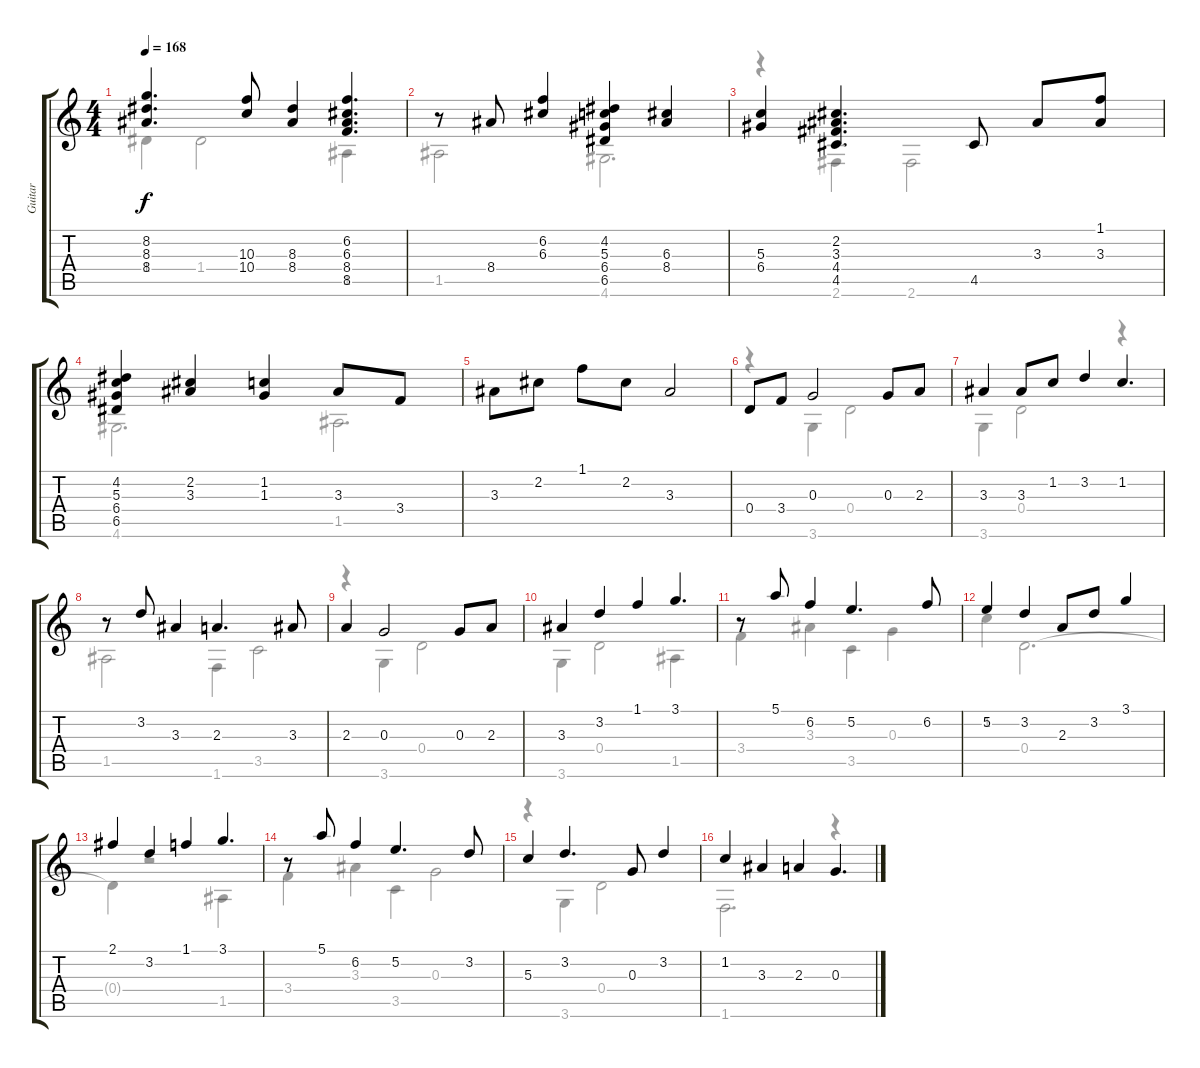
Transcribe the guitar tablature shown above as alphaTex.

\track ("Guitar" "Guitar") {instrument acousticguitarnylon}
\staff {score tabs}
\tuning (E4 B3 G3 D3 A2 E2) {hide}
\voice
\ts (4 4)
\tempo 168
\clef g2
\ks c
(8.2 8.3 8.4).4{d dy f} (10.3 10.4).8 (8.3 8.4).4 (6.2 6.3 8.4 8.5).4{d} |
r.8 8.4.8 (6.2 6.3).4 (4.2 5.3 6.4 6.5).4 (6.3 8.4).4 |
(5.3 6.4).4 (2.2 3.3 4.4 4.5).4{d} 4.5.8 3.3.8 (1.1 3.3).8 |
(4.2 5.3 6.4 6.5).4 (2.2 3.3).4 (1.2 1.3).4 3.3.8 3.4.8 |
3.3.8 2.2.8 1.1.8 2.2.8 3.3.2 |
0.4.8 3.4.8 0.3.2 0.3.8 2.3.8 |
3.3.4 3.3.8 1.2.8 3.2.4 1.2.4{d} |
r.8 3.2.8 3.3.4 2.3.4{d} 3.3.8 |
2.3.4 0.3.2 0.3.8 2.3.8 |
3.3.4 3.2.4 1.1.4 3.1.4{d} |
r.8 5.1.8 6.2.4 5.2.4{d} 6.2.8 |
5.2.4 3.2.4 2.3.8 3.2.8 3.1.4 |
2.1.4 3.2.4 1.1.4 3.1.4{d} |
r.8 5.1.8 6.2.4 5.2.4{d} 3.2.8 |
5.3.4 3.2.4{d} 0.3.8 3.2.4 |
1.2.4 3.3.4 2.3.4 0.3.4{d}
\voice
\clef g2
\ottava regular
\simile none
\ks c
1.4.4{dy f} 1.4.2 1.5.4 |
1.5.2 4.6.2{d} |
r.4 2.6.4 2.6.2 |
4.6.2{d} 1.5.2{d} |
|
r.4 3.6.4 0.4.2 |
3.6.4 0.4.2 r.4 |
1.5.2 1.6.4 3.5.2 |
r.4 3.6.4 0.4.2 |
3.6.4 0.4.2 1.5.4 |
3.4.4 3.3.4 3.5.4 0.3.4 |
1.2.4 0.4.2{d} |
0.4{t}.4 r.2 1.5.4 |
3.4.4 3.3.4 3.5.4 0.3.2 |
r.4 3.6.4 0.4.2 |
1.6.2{d} r.4
